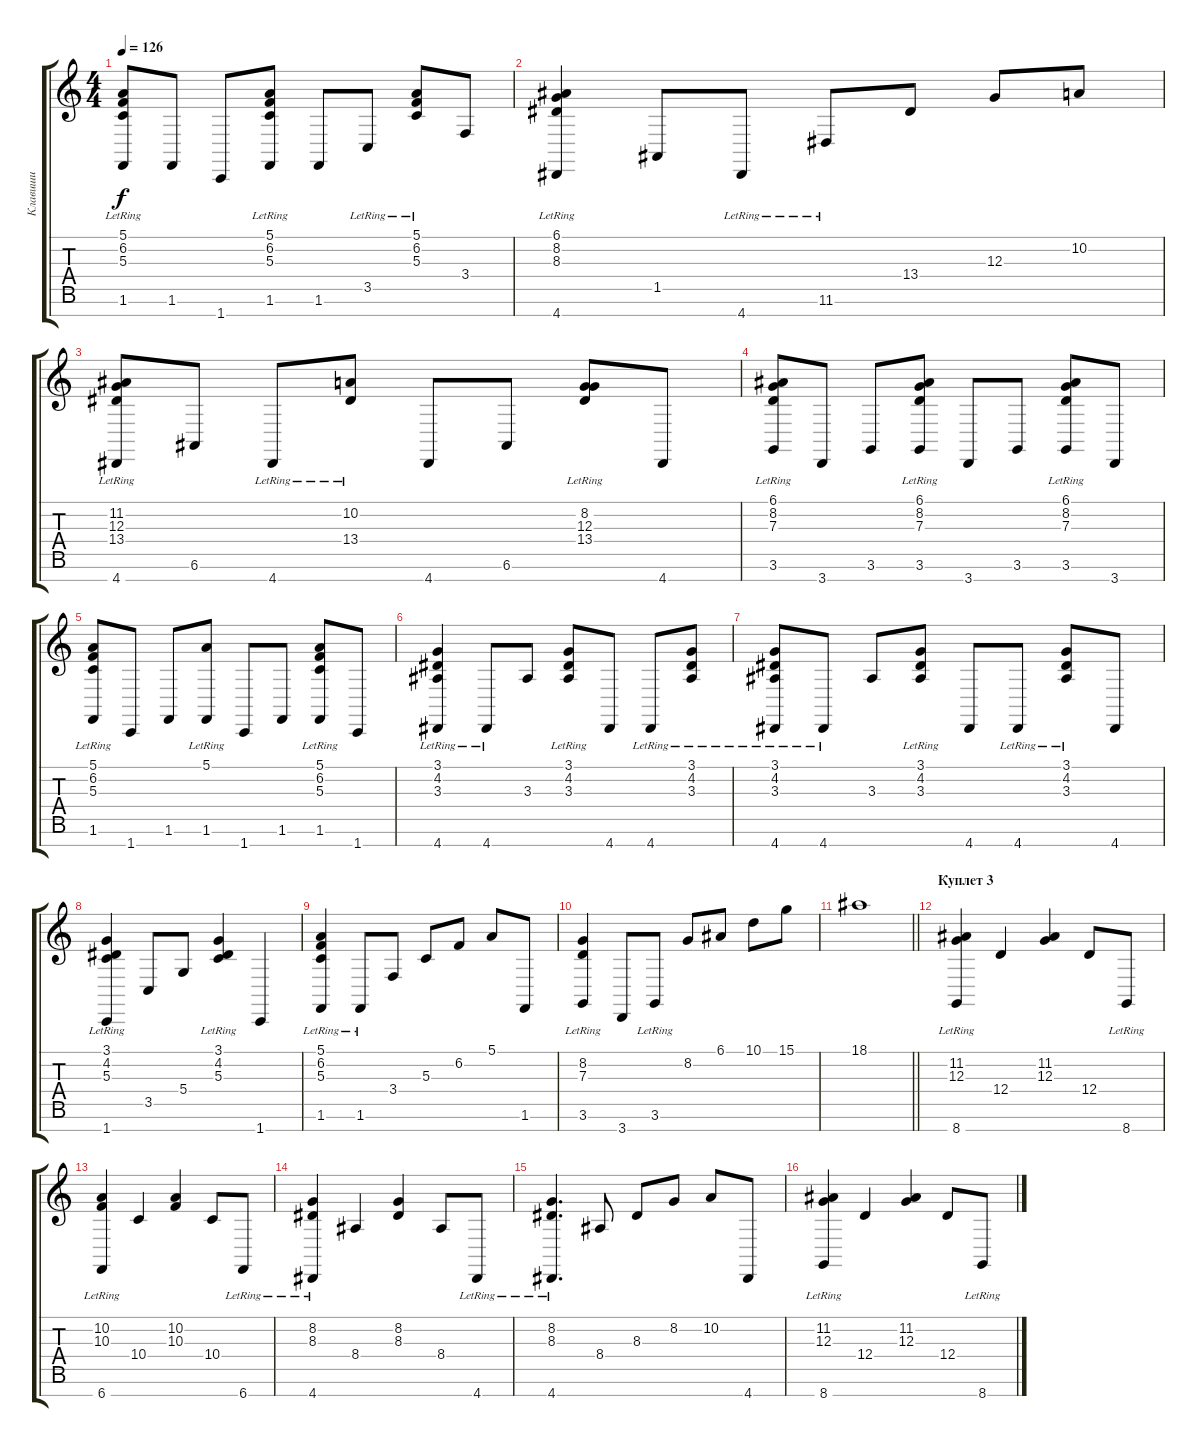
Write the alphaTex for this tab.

\track ("Клавиши" "Клавиши") {instrument brightacousticpiano}
\staff {score tabs}
\tuning (E4 B3 G3 D3 A2 E2 B1) {hide}
\ts (4 4)
\tempo 126
\clef g2
\ks c
(5.1{lr} 6.2{lr} 5.3{lr} 1.6{lr}).8{dy f} 1.6.8 1.7.8 (5.1{lr} 6.2{lr} 5.3{lr} 1.6{lr}).8 1.6.8 3.5{lr}.8 (5.1{lr} 6.2{lr} 5.3{lr}).8 3.4.8 |
(6.1{lr} 8.2{lr} 8.3{lr} 4.7{lr}).4 1.5.8 4.7{lr}.8 11.6{lr}.8 13.4.8 12.3.8 10.2.8 |
(11.2{lr} 12.3{lr} 13.4{lr} 4.7{lr}).8 6.6.8 4.7{lr}.8 (10.2{lr} 13.4{lr}).8 4.7.8 6.6.8 (8.2{lr} 12.3{lr} 13.4{lr}).8 4.7.8 |
(6.1{lr} 8.2{lr} 7.3{lr} 3.6{lr}).8 3.7.8 3.6.8 (6.1{lr} 8.2{lr} 7.3{lr} 3.6).8 3.7.8 3.6.8 (6.1{lr} 8.2{lr} 7.3{lr} 3.6).8 3.7.8 |
(5.1{lr} 6.2{lr} 5.3{lr} 1.6{lr}).8 1.7.8 1.6.8 (5.1{lr} 1.6).8 1.7.8 1.6.8 (5.1{lr} 6.2{lr} 5.3{lr} 1.6{lr}).8 1.7.8 |
(3.1{lr} 4.2{lr} 3.3{lr} 4.7{lr}).4 4.7{lr}.8 3.3.8 (3.1{lr} 4.2{lr} 3.3{lr}).8 4.7.8 4.7{lr}.8 (3.1{lr} 4.2{lr} 3.3{lr}).8 |
(3.1{lr} 4.2{lr} 3.3{lr} 4.7{lr}).8 4.7{lr}.8 3.3.8 (3.1{lr} 4.2{lr} 3.3{lr}).8 4.7.8 4.7{lr}.8 (3.1{lr} 4.2{lr} 3.3{lr}).8 4.7.8 |
(3.1{lr} 4.2{lr} 5.3{lr} 1.7{lr}).4 3.5.8 5.4.8 (3.1{lr} 4.2{lr} 5.3{lr}).4 1.7.4 |
(5.1{lr} 6.2{lr} 5.3{lr} 1.6{lr}).4 1.6{lr}.8 3.4.8 5.3.8 6.2.8 5.1.8 1.6.8 |
(8.2{lr} 7.3{lr} 3.6{lr}).4 3.7.8 3.6{lr}.8 8.2.8 6.1.8 10.1.8 15.1.8 |
\barLineRight lightlight
18.1.1 |
\section ("" "Куплет 3")
(11.2 12.3 8.7{lr}).4 12.4.4 (11.2 12.3).4 12.4.8 8.7{lr}.8 |
(10.2 10.3 6.7{lr}).4 10.4.4 (10.2 10.3).4 10.4.8 6.7{lr}.8 |
(8.2 8.3 4.7{lr}).4 8.4.4 (8.2 8.3).4 8.4.8 4.7{lr}.8 |
(8.2 8.3 4.7{lr}).4{d} 8.4.8 8.3.8 8.2.8 10.2.8 4.7.8 |
(11.2 12.3 8.7{lr}).4 12.4.4 (11.2 12.3).4 12.4.8 8.7{lr}.8
